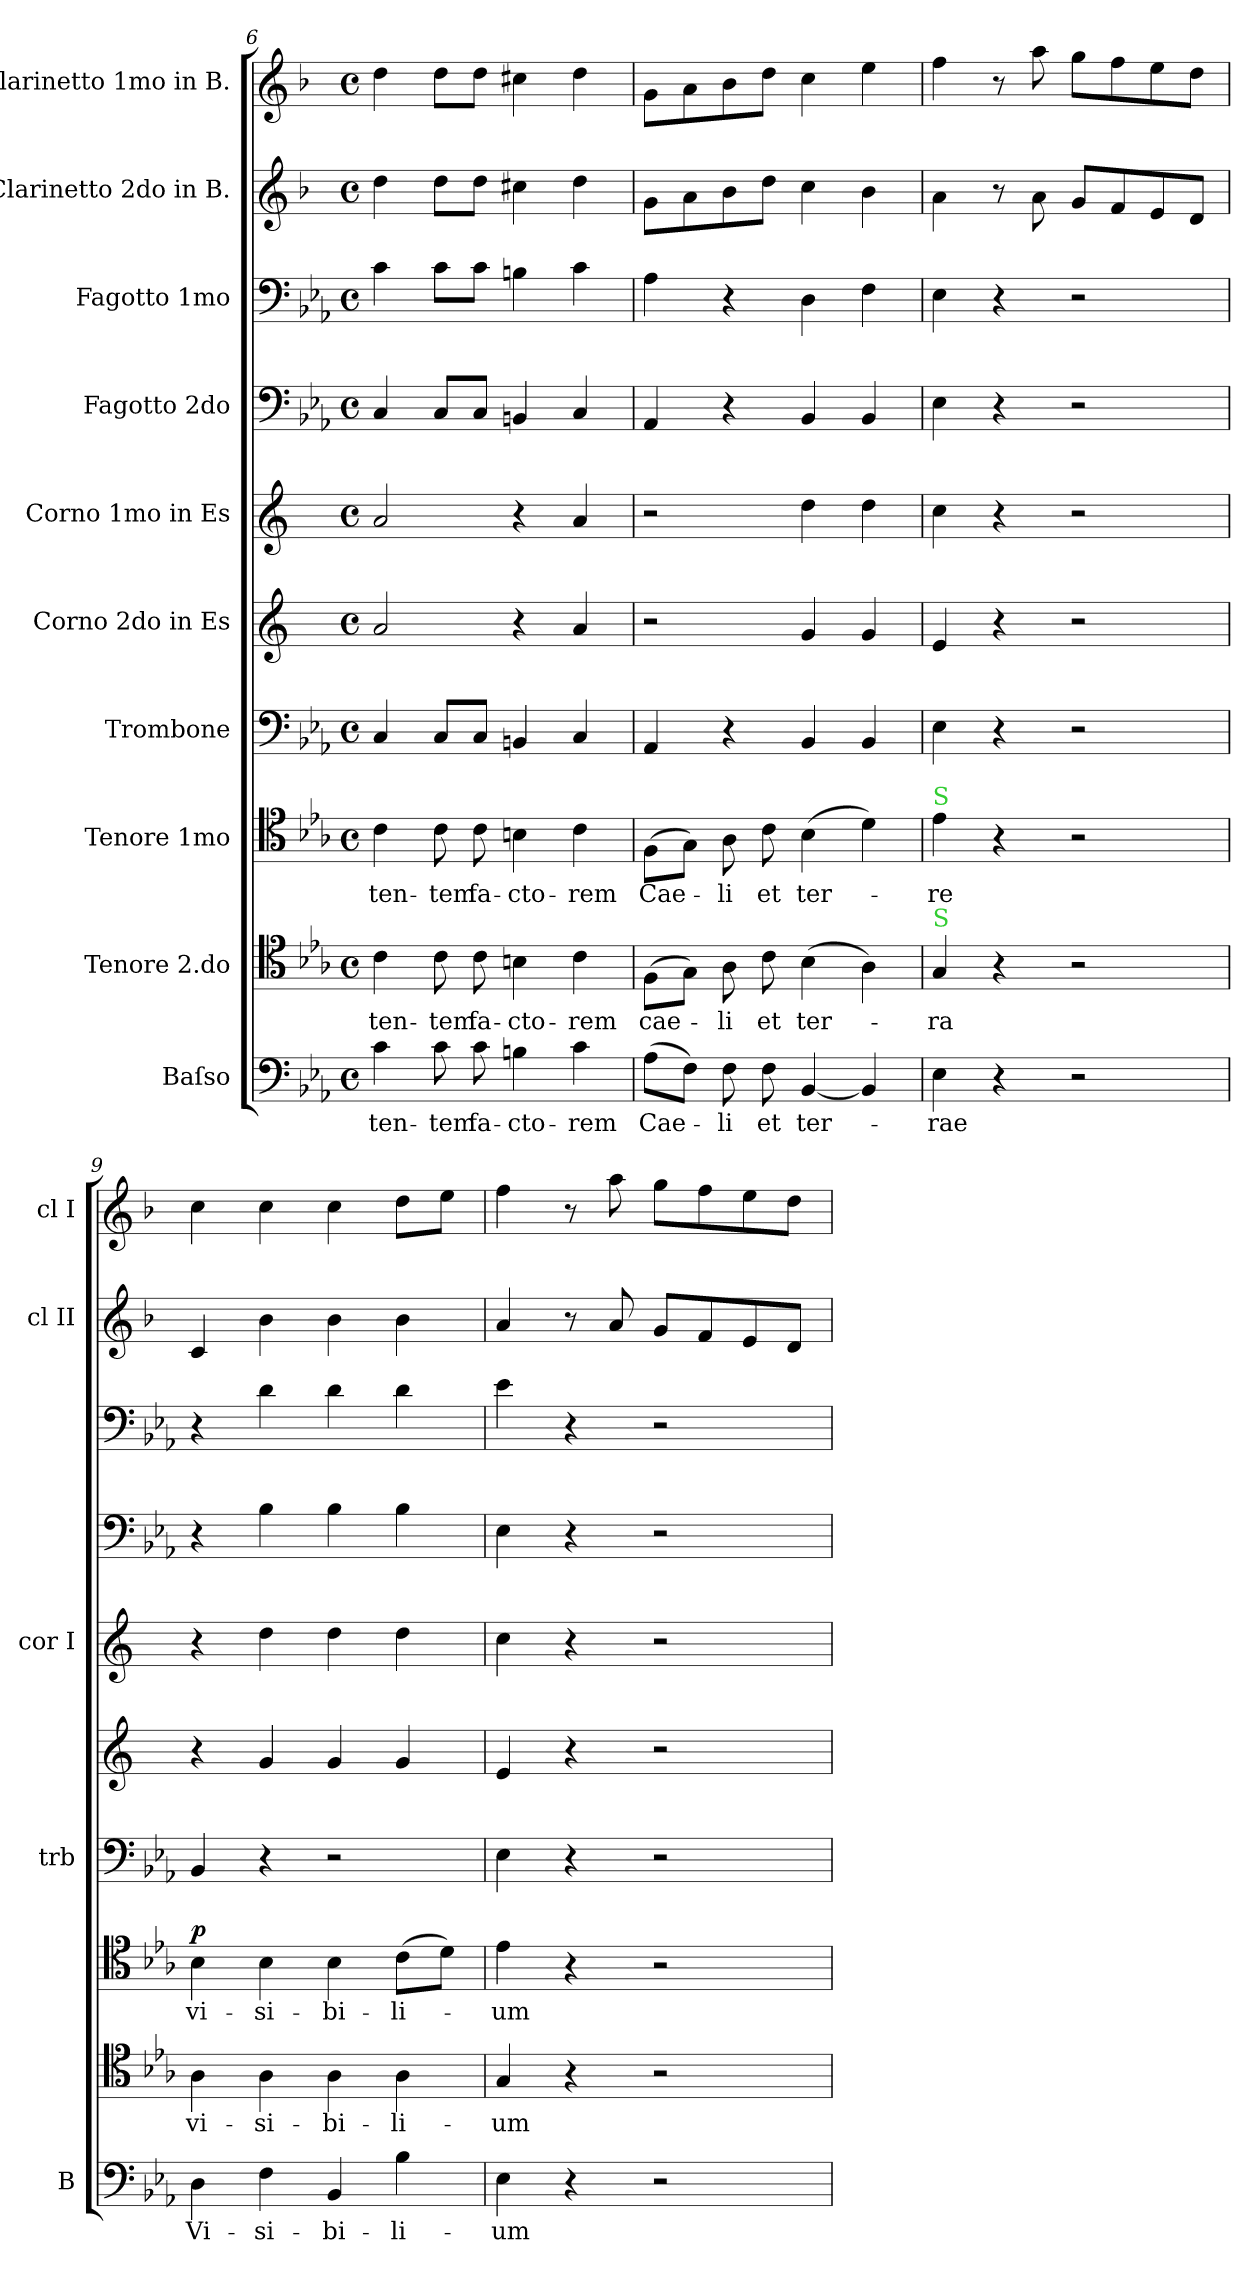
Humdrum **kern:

**kern	**text	**kern	**text	**kern	**text	**dynam	**kern	**kern	**kern	**kern	**kern	**kern	**kern
*part10	*part10	*part9	*part9	*part8	*part8	*part8	*part7	*part6	*part5	*part4	*part3	*part2	*part1
*staff10	*staff10	*staff9	*staff9	*staff8	*staff8	*staff8	*staff7	*staff6	*staff5	*staff4	*staff3	*staff2	*staff1
*I"Baſso	*	*I"Tenore 2.do	*	*I"Tenore 1mo	*	*	*I"Trombone	*I"Corno 2do in Es	*I"Corno 1mo in Es	*I"Fagotto 2do	*I"Fagotto 1mo	*I"Clarinetto 2do in B.	*I"Clarinetto 1mo in B.
*I'B	*	*	*	*	*	*	*I'trb	*	*I'cor I	*	*	*I'cl II	*I'cl I
*clefF4	*	*clefC4	*	*clefC4	*	*	*clefF4	*clefG2	*clefG2	*clefF4	*clefF4	*clefG2	*clefG2
*	*	*	*	*	*	*	*	*ITrd5c9	*ITrd5c9	*	*	*ITrd1c2	*ITrd1c2
*k[b-e-a-]	*	*k[b-e-a-]	*	*k[b-e-a-]	*	*	*k[b-e-a-]	*k[b-e-a-]	*k[b-e-a-]	*k[b-e-a-]	*k[b-e-a-]	*k[b-e-a-]	*k[b-e-a-]
*M4/4	*	*M4/4	*	*M4/4	*	*	*M4/4	*M4/4	*M4/4	*M4/4	*M4/4	*M4/4	*M4/4
*met(c)	*	*met(c)	*	*met(c)	*	*	*met(c)	*met(c)	*met(c)	*met(c)	*met(c)	*met(c)	*met(c)
=6	=6	=6	=6	=6	=6	=6	=6	=6	=6	=6	=6	=6	=6
4c\	-ten-	4c\	-ten-	4c\	-ten-	.	4C/	2c/	2c/	4C/	4c\	4cc\	4cc\
8c\	-tem	8c\	-tem	8c\	-tem	.	8C/L	.	.	8C/L	8c\L	8cc\L	8cc\L
8c\	fa-	8c\	fa-	8c\	fa-	.	8C/J	.	.	8C/J	8c\J	8cc\J	8cc\J
4Bn\	-cto-	4Bn\	-cto-	4Bn\	-cto-	.	4BBn/	4r	4r	4BBn/	4Bn\	4bn\	4bn\
4c\	-rem	4c\	-rem	4c\	-rem	.	4C/	4c/	4c/	4C/	4c\	4cc\	4cc\
=7	=7	=7	=7	=7	=7	=7	=7	=7	=7	=7	=7	=7	=7
(8A-\L	Cae-	(8F\L	cae-	(8F\L	Cae-	.	4AA-/	2r	2r	4AA-/	4A-\	8f\L	8f\L
8F\J)	.	8G\J)	.	8G\J)	.	.	.	.	.	.	.	8g\	8g\
8F\	-li	8A-\	-li	8A-\	-li	.	4r	.	.	4r	4r	8a-\	8a-\
8F\	et	8c\	et	8c\	et	.	.	.	.	.	.	8cc\J	8cc\J
[4BB-/	ter-	(4B-\	ter-	(4B-\	ter-	.	4BB-/	4B-/	4f\	4BB-/	4D\	4b-\	4b-\
4BB-/]	.	4A-\)	.	4d\)	.	.	4BB-/	4B-/	4f\	4BB-/	4F\	4a-\	4dd\
=8	=8	=8	=8	=8	=8	=8	=8	=8	=8	=8	=8	=8	=8
!	!	!	!	!LO:TX:a:color=limegreen:t=S	!	!	!	!	!	!	!	!	!
!	!	!LO:TX:a:color=limegreen:t=S	!	!	!	!	!	!	!	!	!	!	!
4E-\	-rae	4G/	-ra	4e-\	-re	.	4E-\	4G/	4e-\	4E-\	4E-\	4g\	4ee-\
4r	.	4r	.	4r	.	.	4r	4r	4r	4r	4r	8r	8r
.	.	.	.	.	.	.	.	.	.	.	.	8g\	8gg\
2r	.	2r	.	2r	.	.	2r	2r	2r	2r	2r	8f/L	8ff\L
.	.	.	.	.	.	.	.	.	.	.	.	8e-/	8ee-\
.	.	.	.	.	.	.	.	.	.	.	.	8d/	8dd\
.	.	.	.	.	.	.	.	.	.	.	.	8c/J	8cc\J
=9	=9	=9	=9	=9	=9	=9	=9	=9	=9	=9	=9	=9	=9
!	!	!	!	!	!	!LO:DY:a	!	!	!	!	!	!	!
4D\	Vi-	4A-\	vi-	4B-\	vi-	p.	4BB-/	4r	4r	4r	4r	4B-/	4b-\
4F\	-si-	4A-\	-si-	4B-\	-si-	.	4r	4B-/	4f\	4B-\	4d\	4a-\	4b-\
4BB-/	-bi-	4A-\	-bi-	4B-\	-bi-	.	2r	4B-/	4f\	4B-\	4d\	4a-\	4b-\
4B-\	-li-	4A-\	-li-	(8c\L	-li-	.	.	4B-/	4f\	4B-\	4d\	4a-\	8cc\L
.	.	.	.	8d\J)	.	.	.	.	.	.	.	.	8dd\J
=10	=10	=10	=10	=10	=10	=10	=10	=10	=10	=10	=10	=10	=10
4E-\	-um	4G/	-um	4e-\	-um	.	4E-\	4G/	4e-\	4E-\	4e-\	4g/	4ee-\
4r	.	4r	.	4r	.	.	4r	4r	4r	4r	4r	8r	8r
.	.	.	.	.	.	.	.	.	.	.	.	8g/	8gg\
2r	.	2r	.	2r	.	.	2r	2r	2r	2r	2r	8f/L	8ff\L
.	.	.	.	.	.	.	.	.	.	.	.	8e-/	8ee-\
.	.	.	.	.	.	.	.	.	.	.	.	8d/	8dd\
.	.	.	.	.	.	.	.	.	.	.	.	8c/J	8cc\J
=	=	=	=	=	=	=	=	=	=	=	=	=	=
*-	*-	*-	*-	*-	*-	*-	*-	*-	*-	*-	*-	*-	*-
